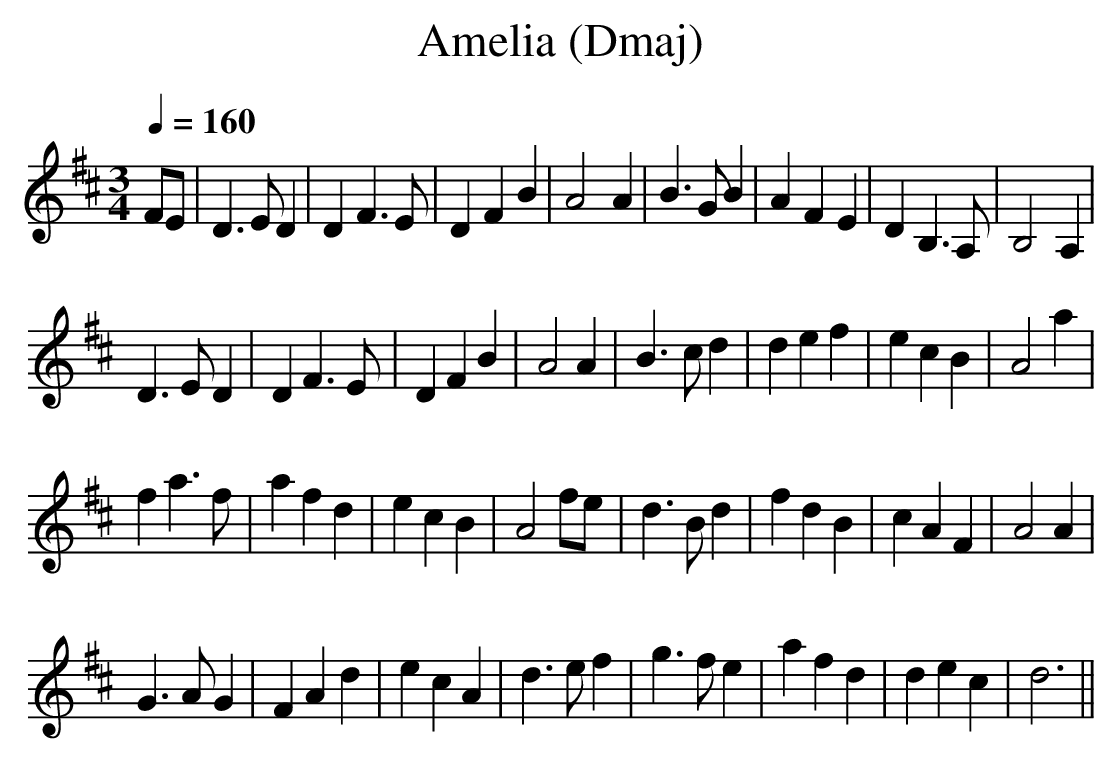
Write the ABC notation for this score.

X:1
T:Amelia (Dmaj)
Q:1/4=160
M:3/4
L:1/8
K:Dmaj
FE|D3ED2|D2F3E|D2F2B2|A4A2|B3GB2|A2F2E2|D2B,3A,|B,4A,2|
D3ED2|D2F3E|D2F2B2|A4A2|B3cd2|d2e2f2|e2c2B2|A4a2|
f2a3f|a2f2d2|e2c2B2|A4fe|d3Bd2|f2d2B2|c2A2F2|A4A2|
G3AG2|F2A2d2|e2c2A2|d3ef2|g3fe2|a2f2d2|d2e2c2|d6||
